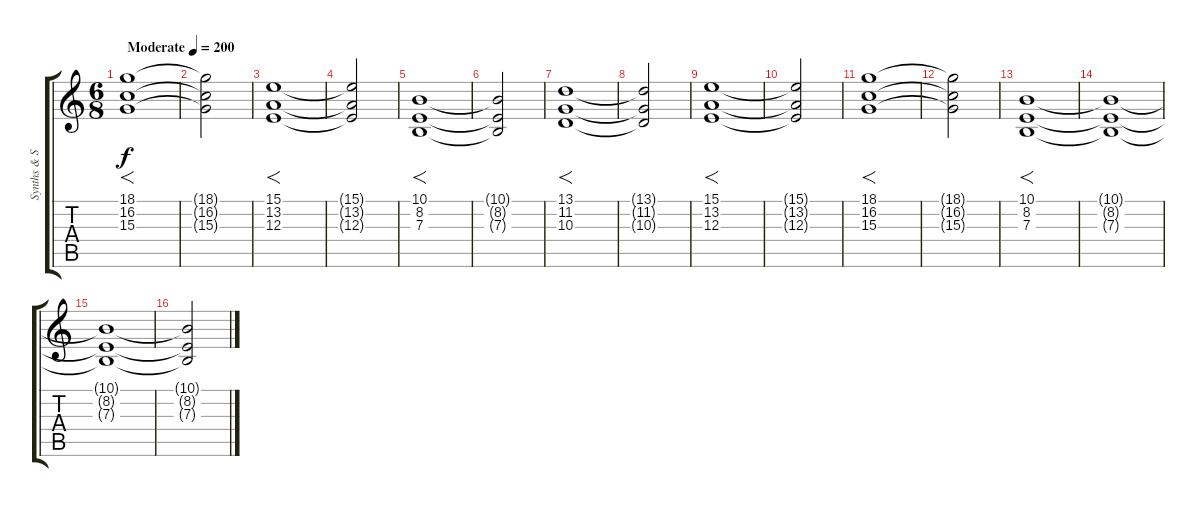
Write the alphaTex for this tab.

\track ("Synths & Strings" "Synths & S") {instrument stringensemble1}
\staff {score tabs}
\tuning (Db4 Ab3 E3 B2 Gb2 B1) {hide}
\ts (6 8)
\tempo (200 "Moderate")
\clef g2
\ks c
(18.1 16.2 15.3).1{f dy f instrument stringensemble1} |
(18.1{t} 16.2{t} 15.3{t}).2 |
(15.1 13.2 12.3).1{f} |
(15.1{t} 13.2{t} 12.3{t}).2 |
(10.1 8.2 7.3).1{f} |
(10.1{t} 8.2{t} 7.3{t}).2 |
(13.1 11.2 10.3).1{f} |
(13.1{t} 11.2{t} 10.3{t}).2 |
(15.1 13.2 12.3).1{f} |
(15.1{t} 13.2{t} 12.3{t}).2 |
(18.1 16.2 15.3).1{f} |
(18.1{t} 16.2{t} 15.3{t}).2 |
(10.1 8.2 7.3).1{f} |
(10.1{t} 8.2{t} 7.3{t}).1 |
(10.1{t} 8.2{t} 7.3{t}).1 |
(10.1{t} 8.2{t} 7.3{t}).2
